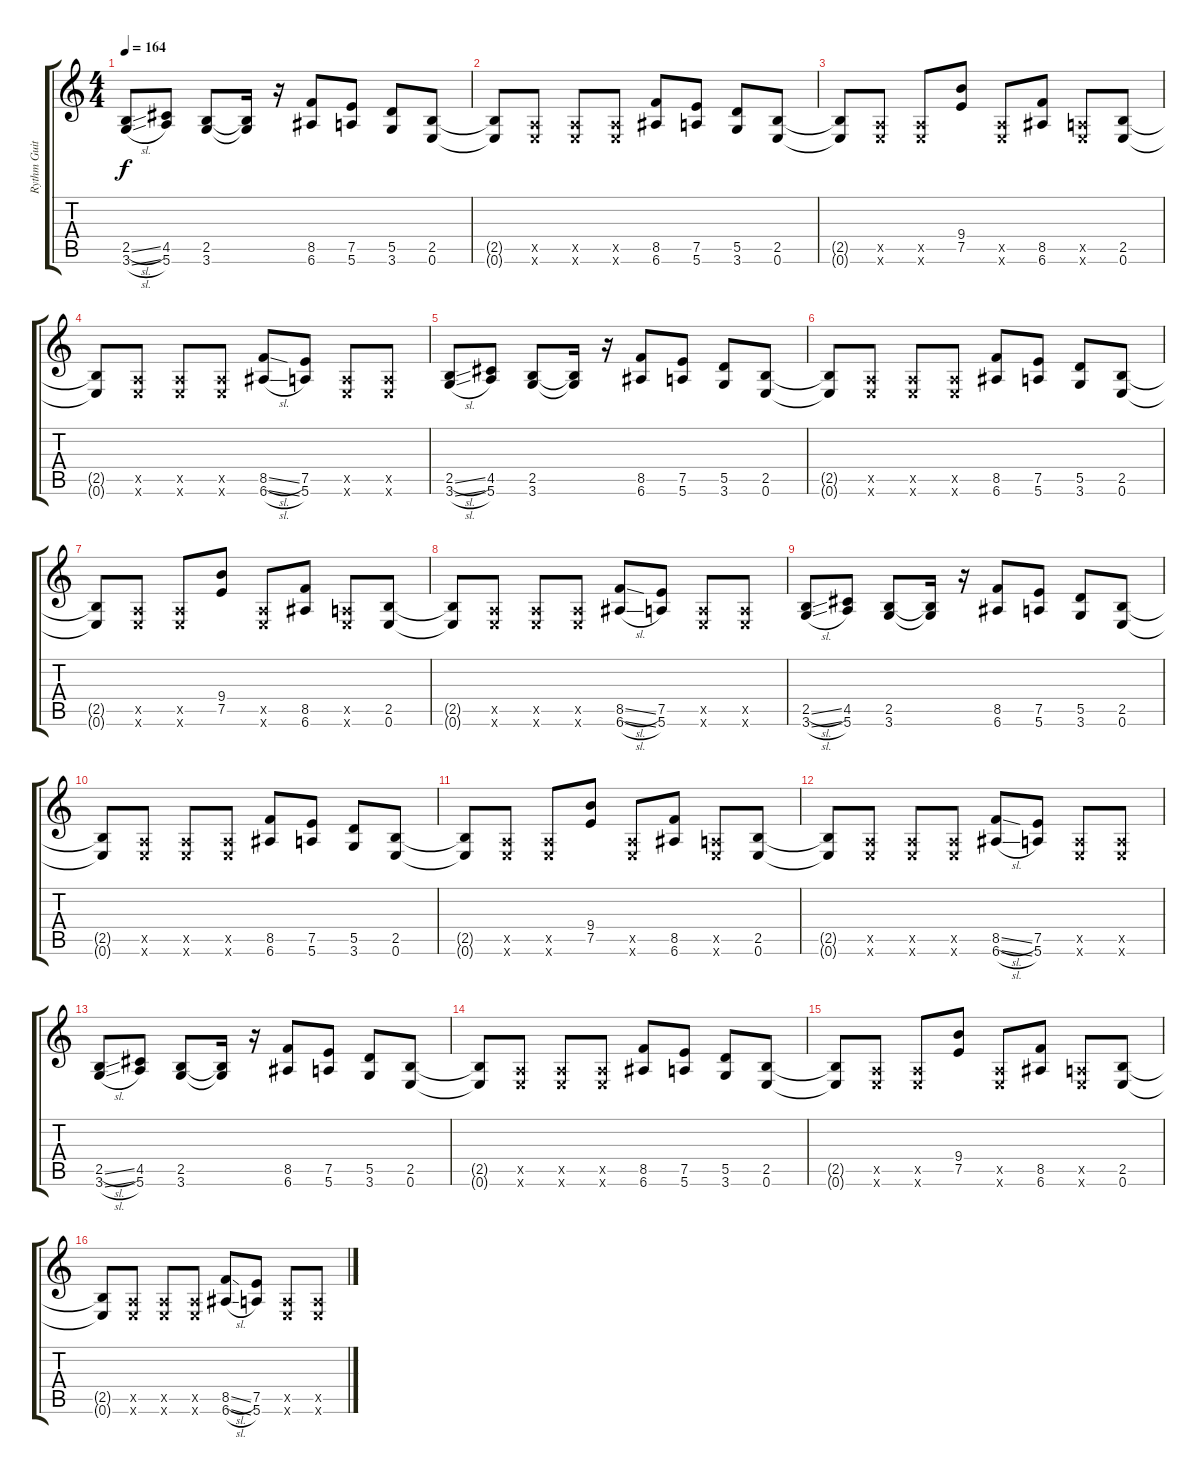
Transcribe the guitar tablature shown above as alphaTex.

\track ("Rythm Guitar (Dave Mustaine)" "Rythm Guit") {instrument distortionguitar}
\staff {score tabs}
\tuning (E4 B3 G3 D3 A2 E2) {hide}
\ts (4 4)
\tempo 164
\clef g2
\ks c
(2.5{sl} 3.6{sl}).8{dy f} (4.5 5.6).8 (2.5 3.6).8 (2.5{t} 3.6{t}).16 r.16 (8.5 6.6).8 (7.5 5.6).8 (5.5 3.6).8 (2.5 0.6).8 |
(2.5{t} 0.6{t}).8 (0.5{x} 0.6{x}).8 (0.5{x} 0.6{x}).8 (0.5{x} 0.6{x}).8 (8.5 6.6).8 (7.5 5.6).8 (5.5 3.6).8 (2.5 0.6).8 |
(2.5{t} 0.6{t}).8 (0.5{x} 0.6{x}).8 (0.5{x} 0.6{x}).8 (9.4 7.5).8 (0.5{x} 0.6{x}).8 (8.5 6.6).8 (0.5{x} 0.6{x}).8 (2.5 0.6).8 |
(2.5{t} 0.6{t}).8 (0.5{x} 0.6{x}).8 (0.5{x} 0.6{x}).8 (0.5{x} 0.6{x}).8 (8.5{sl} 6.6{sl}).8 (7.5 5.6).8 (0.5{x} 0.6{x}).8 (0.5{x} 0.6{x}).8 |
(2.5{sl} 3.6{sl}).8 (4.5 5.6).8 (2.5 3.6).8 (2.5{t} 3.6{t}).16 r.16 (8.5 6.6).8 (7.5 5.6).8 (5.5 3.6).8 (2.5 0.6).8 |
(2.5{t} 0.6{t}).8 (0.5{x} 0.6{x}).8 (0.5{x} 0.6{x}).8 (0.5{x} 0.6{x}).8 (8.5 6.6).8 (7.5 5.6).8 (5.5 3.6).8 (2.5 0.6).8 |
(2.5{t} 0.6{t}).8 (0.5{x} 0.6{x}).8 (0.5{x} 0.6{x}).8 (9.4 7.5).8 (0.5{x} 0.6{x}).8 (8.5 6.6).8 (0.5{x} 0.6{x}).8 (2.5 0.6).8 |
(2.5{t} 0.6{t}).8 (0.5{x} 0.6{x}).8 (0.5{x} 0.6{x}).8 (0.5{x} 0.6{x}).8 (8.5{sl} 6.6{sl}).8 (7.5 5.6).8 (0.5{x} 0.6{x}).8 (0.5{x} 0.6{x}).8 |
(2.5{sl} 3.6{sl}).8 (4.5 5.6).8 (2.5 3.6).8 (2.5{t} 3.6{t}).16 r.16 (8.5 6.6).8 (7.5 5.6).8 (5.5 3.6).8 (2.5 0.6).8 |
(2.5{t} 0.6{t}).8 (0.5{x} 0.6{x}).8 (0.5{x} 0.6{x}).8 (0.5{x} 0.6{x}).8 (8.5 6.6).8 (7.5 5.6).8 (5.5 3.6).8 (2.5 0.6).8 |
(2.5{t} 0.6{t}).8 (0.5{x} 0.6{x}).8 (0.5{x} 0.6{x}).8 (9.4 7.5).8 (0.5{x} 0.6{x}).8 (8.5 6.6).8 (0.5{x} 0.6{x}).8 (2.5 0.6).8 |
(2.5{t} 0.6{t}).8 (0.5{x} 0.6{x}).8 (0.5{x} 0.6{x}).8 (0.5{x} 0.6{x}).8 (8.5{sl} 6.6{sl}).8 (7.5 5.6).8 (0.5{x} 0.6{x}).8 (0.5{x} 0.6{x}).8 |
(2.5{sl} 3.6{sl}).8 (4.5 5.6).8 (2.5 3.6).8 (2.5{t} 3.6{t}).16 r.16 (8.5 6.6).8 (7.5 5.6).8 (5.5 3.6).8 (2.5 0.6).8 |
(2.5{t} 0.6{t}).8 (0.5{x} 0.6{x}).8 (0.5{x} 0.6{x}).8 (0.5{x} 0.6{x}).8 (8.5 6.6).8 (7.5 5.6).8 (5.5 3.6).8 (2.5 0.6).8 |
(2.5{t} 0.6{t}).8 (0.5{x} 0.6{x}).8 (0.5{x} 0.6{x}).8 (9.4 7.5).8 (0.5{x} 0.6{x}).8 (8.5 6.6).8 (0.5{x} 0.6{x}).8 (2.5 0.6).8 |
(2.5{t} 0.6{t}).8 (0.5{x} 0.6{x}).8 (0.5{x} 0.6{x}).8 (0.5{x} 0.6{x}).8 (8.5{sl} 6.6{sl}).8 (7.5 5.6).8 (0.5{x} 0.6{x}).8 (0.5{x} 0.6{x}).8
